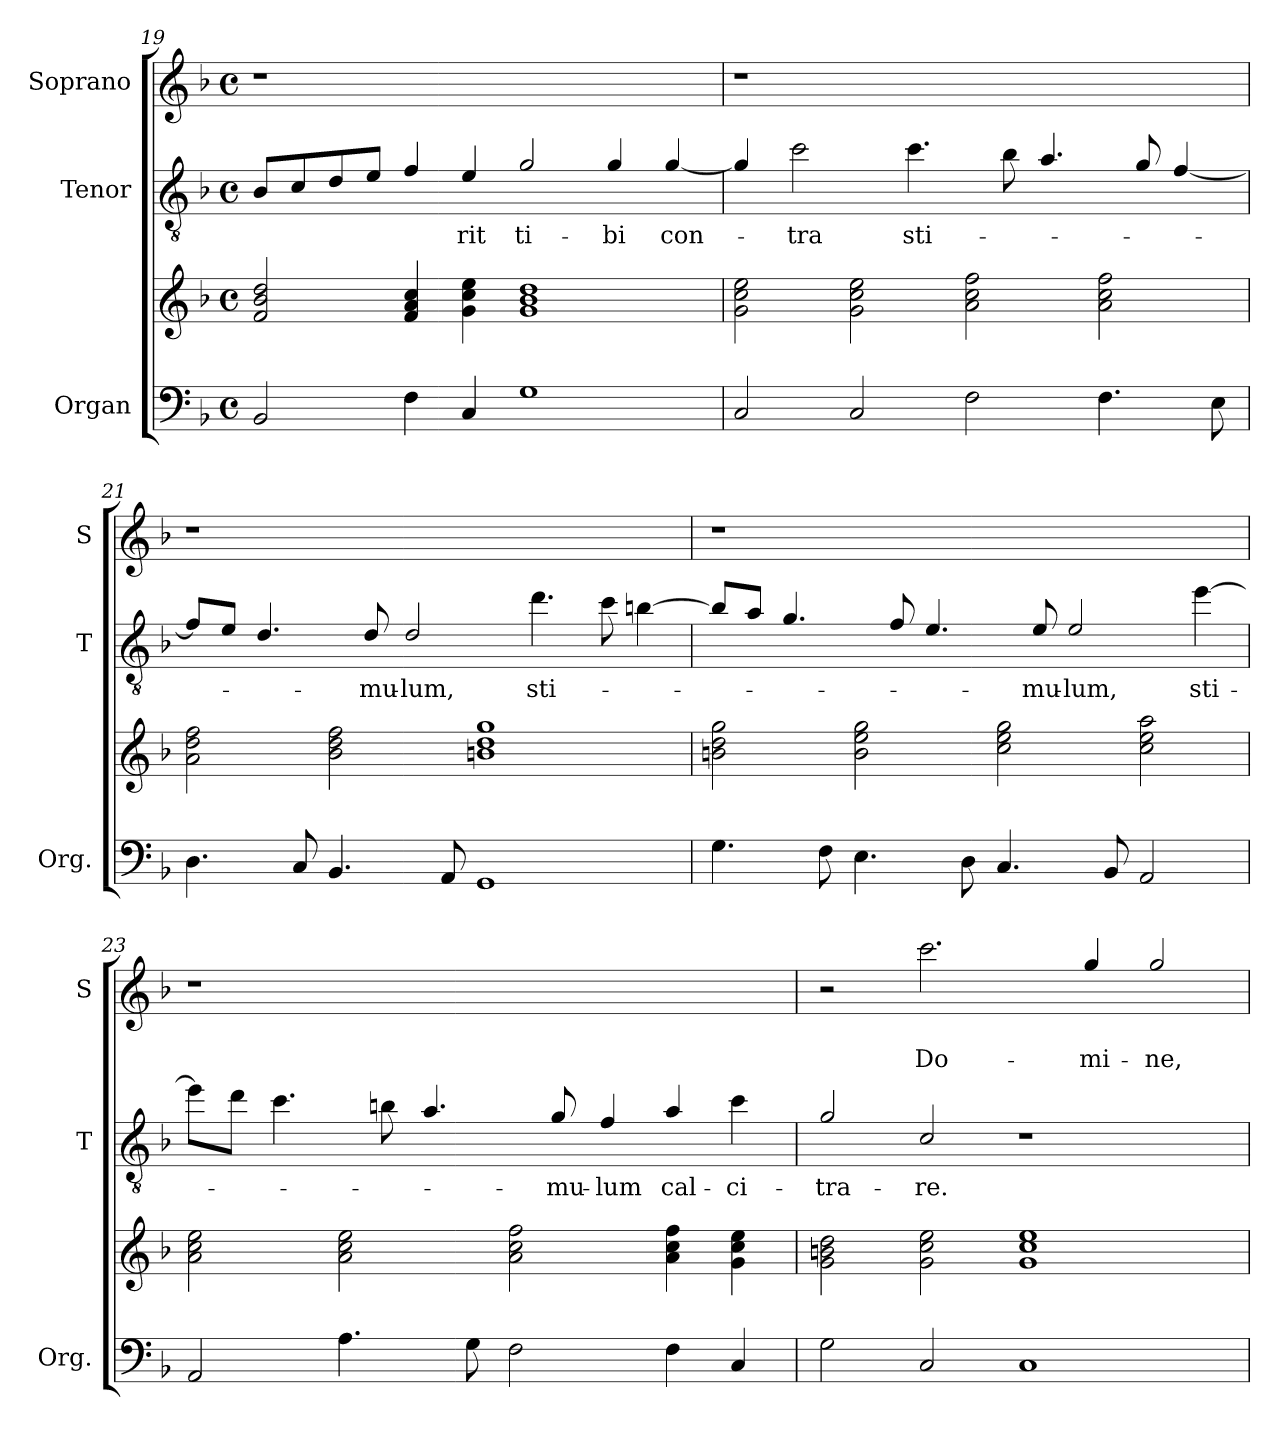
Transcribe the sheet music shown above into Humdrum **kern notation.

**kern	**kern	**kern	**text	**kern	**text	**text
*part3	*part3	*part2	*part2	*part1	*part1	*part1
*staff4	*staff3	*staff2	*staff2	*staff1	*staff1	*staff1
*I"Organ	*	*I"Tenor	*	*I"Soprano	*	*
*I'Org.	*	*I'T	*	*I'S	*	*
*clefF4	*clefG2	*clefGv2	*	*clefG2	*	*
*	*	*ITrd7c12	*	*ITrd7c12	*	*
*k[b-]	*k[b-]	*k[b-]	*	*k[b-]	*	*
*F:	*F:	*F:	*	*F:	*	*
*M4/4	*M4/4	*M4/4	*	*M4/4	*	*
*met(c)	*met(c)	*met(c)	*	*met(c)	*	*
=19	=19	=19	=19	=19	=19	=19
2BB-/	2f!/ 2b-!/ 2dd!/	8BB-/L	.	1r	.	.
.	.	8C/	.	.	.	.
.	.	8D/	.	.	.	.
.	.	8E/J	.	.	.	.
4F\	4f!/ 4a!/ 4cc!/	4F/	.	.	.	.
!	!	!	!LO:LY:b	!	!	!
4C/	4g!\ 4cc!\ 4ee!\	4E/	-rit	.	.	.
!	!	!	!LO:LY:b	!	!	!
1G	1g! 1b-! 1dd!	2G/	ti-	1ryy	.	.
!	!	!	!LO:LY:b	!	!	!
.	.	4G/	-bi	.	.	.
!	!	!	!LO:LY:b	!	!	!
.	.	[4G/	con-	.	.	.
!!LO:LB:g=z
=20	=20	=20	=20	=20	=20	=20
2C/	2g!\ 2cc!\ 2ee!\	4G/]	.	1r	.	.
!	!	!	!LO:LY:b	!	!	!
.	.	2c\	-tra	.	.	.
2C/	2g!\ 2cc!\ 2ee!\	.	.	.	.	.
!	!	!	!LO:LY:b	!	!	!
.	.	4.c\	sti-	.	.	.
2F\	2a!\ 2cc!\ 2ff!\	.	.	1ryy	.	.
.	.	8B-\	.	.	.	.
.	.	4.A/	.	.	.	.
4.F\	2a!\ 2cc!\ 2ff!\	.	.	.	.	.
.	.	8G/	.	.	.	.
.	.	[4F/	.	.	.	.
8E\	.	.	.	.	.	.
=21	=21	=21	=21	=21	=21	=21
4.D\	2a!\ 2dd!\ 2ff!\	8F/L]	.	1r	.	.
.	.	8E/J	.	.	.	.
.	.	4.D/	.	.	.	.
8C/	.	.	.	.	.	.
4.BB-/	2b-!\ 2dd!\ 2ff!\	.	.	.	.	.
!	!	!	!LO:LY:b	!	!	!
.	.	8D/	-mu-	.	.	.
!	!	!	!LO:LY:b	!	!	!
.	.	2D/	-lum,	.	.	.
8AA/	.	.	.	.	.	.
1GG	1bn! 1dd! 1gg!	.	.	1ryy	.	.
!	!	!	!LO:LY:b	!	!	!
.	.	4.d\	sti-	.	.	.
.	.	8c\	.	.	.	.
.	.	[4Bn\	.	.	.	.
=22	=22	=22	=22	=22	=22	=22
4.G\	2bn!\ 2dd!\ 2gg!\	8B/L]	.	1r	.	.
.	.	8A/J	.	.	.	.
.	.	4.G/	.	.	.	.
8F\	.	.	.	.	.	.
4.E\	2b!\ 2ee!\ 2gg!\	.	.	.	.	.
.	.	8F/	.	.	.	.
.	.	4.E/	.	.	.	.
8D\	.	.	.	.	.	.
4.C/	2cc!\ 2ee!\ 2gg!\	.	.	1ryy	.	.
!	!	!	!LO:LY:b	!	!	!
.	.	8E/	-mu-	.	.	.
!	!	!	!LO:LY:b	!	!	!
.	.	2E/	-lum,	.	.	.
8BB-/	.	.	.	.	.	.
2AA/	2cc!\ 2ee!\ 2aa!\	.	.	.	.	.
!	!	!	!LO:LY:b	!	!	!
.	.	[4e\	sti-	.	.	.
=23	=23	=23	=23	=23	=23	=23
2AA/	2a!\ 2cc!\ 2ee!\	8e\L]	.	1r	.	.
.	.	8d\J	.	.	.	.
.	.	4.c\	.	.	.	.
4.A\	2a!\ 2cc!\ 2ee!\	.	.	.	.	.
.	.	8Bn\	.	.	.	.
.	.	4.A/	.	.	.	.
8G\	.	.	.	.	.	.
2F\	2a!\ 2cc!\ 2ff!\	.	.	1ryy	.	.
!	!	!	!LO:LY:b	!	!	!
.	.	8G/	-mu-	.	.	.
!	!	!	!LO:LY:b	!	!	!
.	.	4F/	-lum	.	.	.
!	!	!	!LO:LY:b	!	!	!
4F\	4a!\ 4cc!\ 4ff!\	4A/	cal-	.	.	.
!	!	!	!LO:LY:b	!	!	!
4C/	4g!\ 4cc!\ 4ee!\	4c\	-ci-	.	.	.
!!LO:PB:g=z
=24	=24	=24	=24	=24	=24	=24
!	!	!	!LO:LY:b	!	!	!
2G\	2g!\ 2bn!\ 2dd!\	2G/	-tra-	2r	.	.
!	!	!	!LO:LY:b	!	!	!
!	!	!	!	!	!	!LO:LY:b
2C/	2g!\ 2cc!\ 2ee!\	2C/	-re.	2.cc\	.	Do-
1C	1g! 1cc! 1ee!	1r	.	.	.	.
!	!	!	!	!	!	!LO:LY:b
.	.	.	.	4g/	.	-mi-
!	!	!	!	!	!	!LO:LY:b
.	.	.	.	2g/	.	-ne,
=	=	=	=	=	=	=
*-	*-	*-	*-	*-	*-	*-
